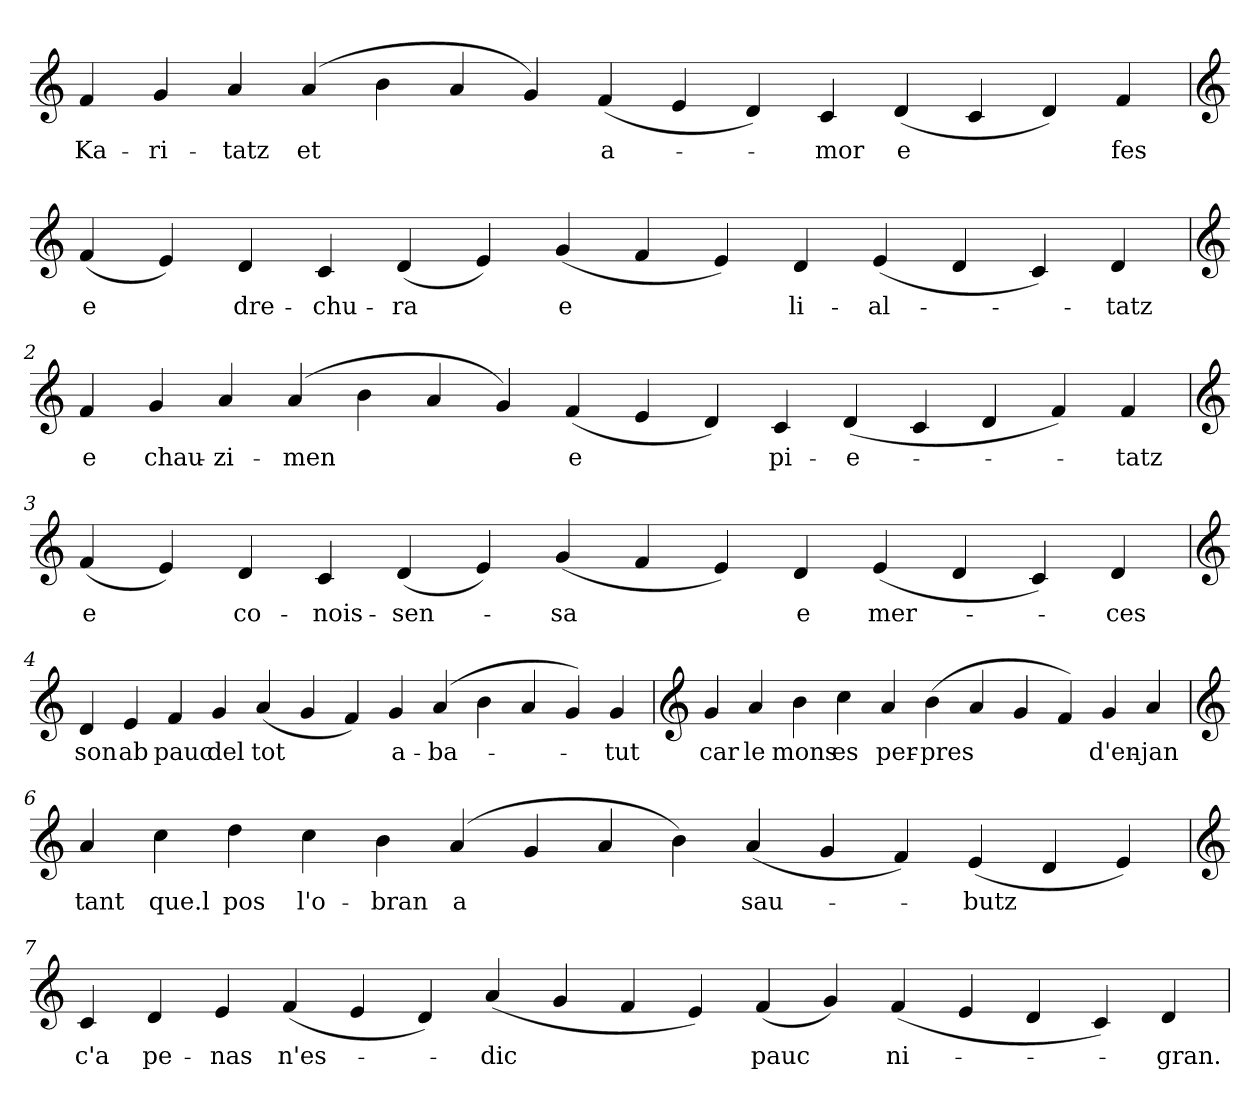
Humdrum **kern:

**kern	**text
*part1	*part1
*staff1	*staff1
*clefG2	*
=	=
4f	Ka-
4g	-ri-
4a	-tatz
(4a	et
4b	.
4a	.
4g)	.
(4f	a-
4e	.
4d)	.
4c	-mor
(4d	e
4c	.
4d)	.
4f	fes
=1	=1
*clefG2	*
(4f	e
4e)	.
4d	dre-
4c	-chu-
(4d	-ra
4e)	.
(4g	e
4f	.
4e)	.
4d	li-
(4e	-al-
4d	.
4c)	.
4d	-tatz
=2	=2
*clefG2	*
4f	e
4g	chau-
4a	-zi-
(4a	-men
4b	.
4a	.
4g)	.
(4f	e
4e	.
4d)	.
4c	pi-
(4d	-e-
4c	.
4d	.
4f)	.
4f	-tatz
=3	=3
*clefG2	*
(4f	e
4e)	.
4d	co-
4c	-nois-
(4d	-sen-
4e)	.
(4g	-sa
4f	.
4e)	.
4d	e
(4e	mer-
4d	.
4c)	.
4d	-ces
=4	=4
*clefG2	*
4d	son
4e	ab
4f	pauc
4g	del
(4a	tot
4g	.
4f)	.
4g	a-
(4a	-ba-
4b	.
4a	.
4g)	.
4g	-tut
=5	=5
*clefG2	*
4g	car
4a	le
4b	mons
4cc	es
4a	per-
(4b	-pres
4a	.
4g	.
4f)	.
4g	d'en-
4a	-jan
=6	=6
*clefG2	*
4a	tant
4cc	que.l
4dd	pos
4cc	l'o-
4b	-bran
(4a	a
4g	.
4a	.
4b)	.
(4a	sau-
4g	.
4f)	.
(4e	-butz
4d	.
4e)	.
=7	=7
*clefG2	*
4c	c'a
4d	pe-
4e	-nas
(4f	n'es-
4e	.
4d)	.
(4a	-dic
4g	.
4f	.
4e)	.
(4f	pauc
4g)	.
(4f	ni-
4e	.
4d	.
4c)	.
4d	-gran.
=	=
*-	*-
